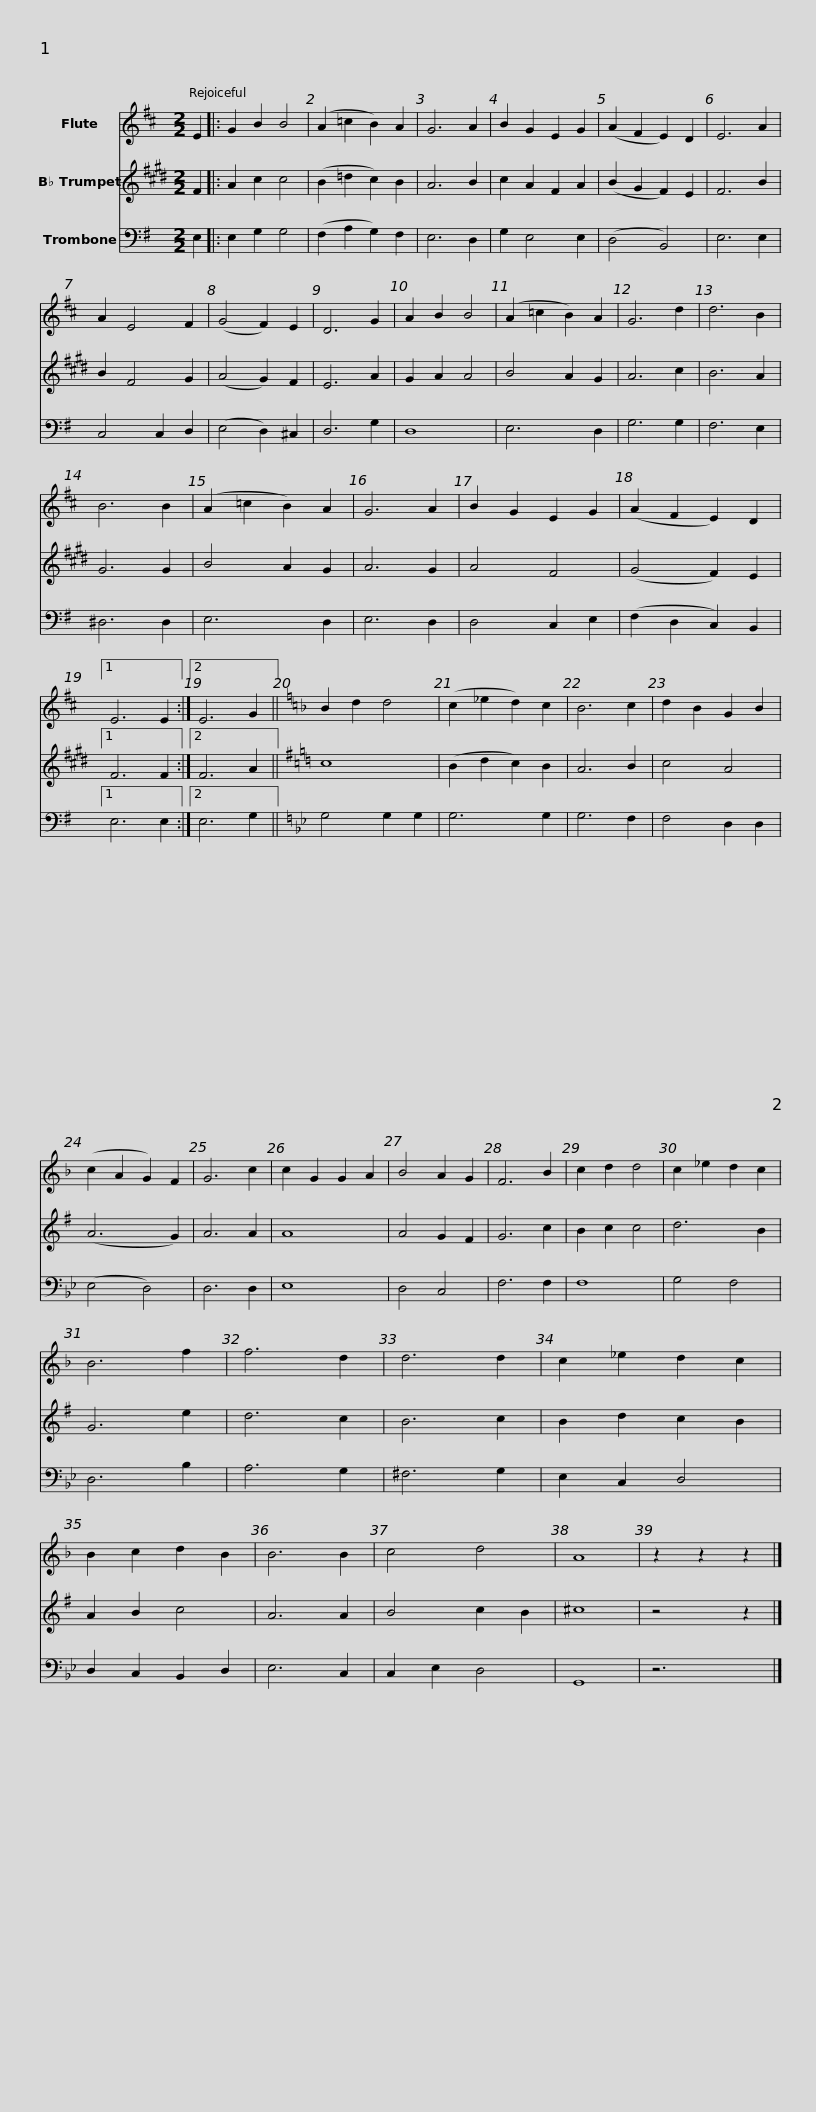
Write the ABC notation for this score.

X:1
%%score 1 2 3
L:1/8
M:2/2
I:linebreak $
K:D
V:1 treble
V:2 treble transpose=-2
V:3 bass
V:1
 E2 |: G2 B2 B4 | (A2 =c2 B2) A2 | G6 A2 | B2 G2 E2 G2 | %5
 (A2 F2 E2) D2 | E6 A2 | A2 E4 F2 | (G4 F2) E2 | D6 G2 |$ %10
 A2 B2 B4 | (A2 =c2 B2) A2 | G6 d2 | d6 B2 | B6 B2 | %15
 (A2 =c2 B2) A2 | G6 A2 | B2 G2 E2 G2 | (A2 F2 E2) D2 |1 E6 E2 :|2$ %20
 E6 G2 ||[K:F] B2 d2 d4 | (c2 _e2 d2) c2 | B6 c2 | d2 B2 G2 B2 | %25
 (c2 A2 G2) F2 | G6 c2 | c2 G2 G2 A2 | B4 A2 G2 | F6 B2 |$ %30
 c2 d2 d4 | c2 _e2 d2 c2 | B6 f2 | f6 d2 | d6 d2 | %35
 c2 _e2 d2 c2 | B2 c2 d2 B2 | B6 B2 | c4 d4 | A8 | %40
 z2 z2 z2 |] %41
V:2
[K:E] F2 |: A2 c2 c4 | (B2 =d2 c2) B2 | A6 B2 | c2 A2 F2 A2 | %5
 (B2 G2 F2) E2 | F6 B2 | B2 F4 G2 | (A4 G2) F2 | E6 A2 |$ %10
 G2 A2 A4 | B4 A2 G2 | A6 c2 | B6 A2 | G6 G2 | %15
 B4 A2 G2 | A6 G2 | A4 F4 | (G4 F2) E2 |1 F6 F2 :|2$ %20
 F6 A2 ||[K:G] c8 | (B2 d2 c2) B2 | A6 B2 | c4 A4 | %25
 (A6 G2) | A6 A2 | A8 | A4 G2 F2 | G6 c2 |$ %30
 B2 c2 c4 | d6 B2 | G6 e2 | d6 c2 | B6 c2 | %35
 B2 d2 c2 B2 | A2 B2 c4 | A6 A2 | B4 c2 B2 | ^c8 | %40
 z4 z2 |] %41
V:3
[K:G] E,2 |: E,2 G,2 G,4 | (F,2 A,2 G,2) F,2 | E,6 D,2 | G,2 E,4 E,2 | %5
 (D,4 B,,4) | E,6 E,2 | C,4 C,2 D,2 | (E,4 D,2) ^C,2 | D,6 G,2 |$ %10
 D,8 | E,6 D,2 | G,6 G,2 | F,6 E,2 | ^D,6 D,2 | %15
 E,6 D,2 | E,6 D,2 | D,4 C,2 E,2 | (F,2 D,2 C,2) B,,2 |1 E,6 E,2 :|2$ %20
 E,6 G,2 ||[K:Bb] G,4 G,2 G,2 | G,6 G,2 | G,6 F,2 | F,4 D,2 D,2 | %25
 (E,4 D,4) | D,6 D,2 | E,8 | D,4 C,4 | F,6 F,2 |$ %30
 F,8 | G,4 F,4 | D,6 B,2 | A,6 G,2 | ^F,6 G,2 | %35
 E,2 C,2 D,4 | D,2 C,2 B,,2 D,2 | E,6 C,2 | C,2 E,2 D,4 | G,,8 | %40
 z6 |] %41
